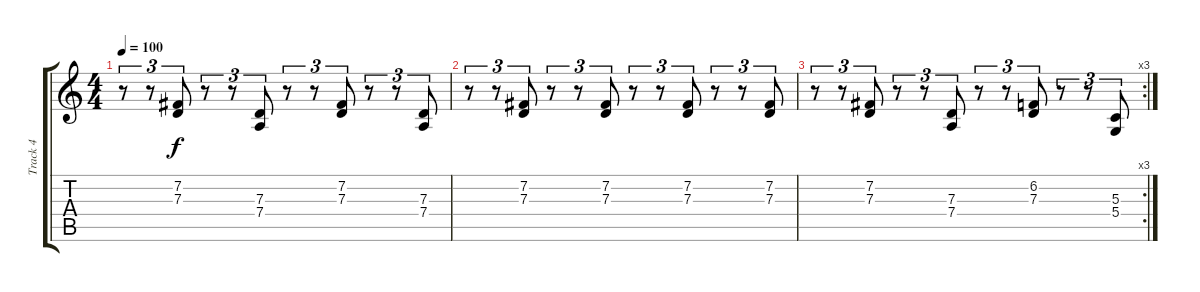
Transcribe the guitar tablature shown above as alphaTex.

\track ("Track 4" "Track 4") {instrument trombone}
\staff {score tabs}
\tuning (E4 B3 G3 D3 A2 E2) {hide}
\ts (4 4)
\tempo 100
\clef g2
\ks c
r.8{tu (3 2) dy f} r.8{tu (3 2)} (7.2 7.3).8{tu (3 2)} r.8{tu (3 2)} r.8{tu (3 2)} (7.3 7.4).8{tu (3 2)} r.8{tu (3 2)} r.8{tu (3 2)} (7.2 7.3).8{tu (3 2)} r.8{tu (3 2)} r.8{tu (3 2)} (7.3 7.4).8{tu (3 2)} |
r.8{tu (3 2)} r.8{tu (3 2)} (7.2 7.3).8{tu (3 2)} r.8{tu (3 2)} r.8{tu (3 2)} (7.2 7.3).8{tu (3 2)} r.8{tu (3 2)} r.8{tu (3 2)} (7.2 7.3).8{tu (3 2)} r.8{tu (3 2)} r.8{tu (3 2)} (7.2 7.3).8{tu (3 2)} |
\rc 3
r.8{tu (3 2)} r.8{tu (3 2)} (7.2 7.3).8{tu (3 2)} r.8{tu (3 2)} r.8{tu (3 2)} (7.3 7.4).8{tu (3 2)} r.8{tu (3 2)} r.8{tu (3 2)} (6.2 7.3).8{tu (3 2)} r.8{tu (3 2)} r.8{tu (3 2)} (5.3 5.4).8{tu (3 2)}
